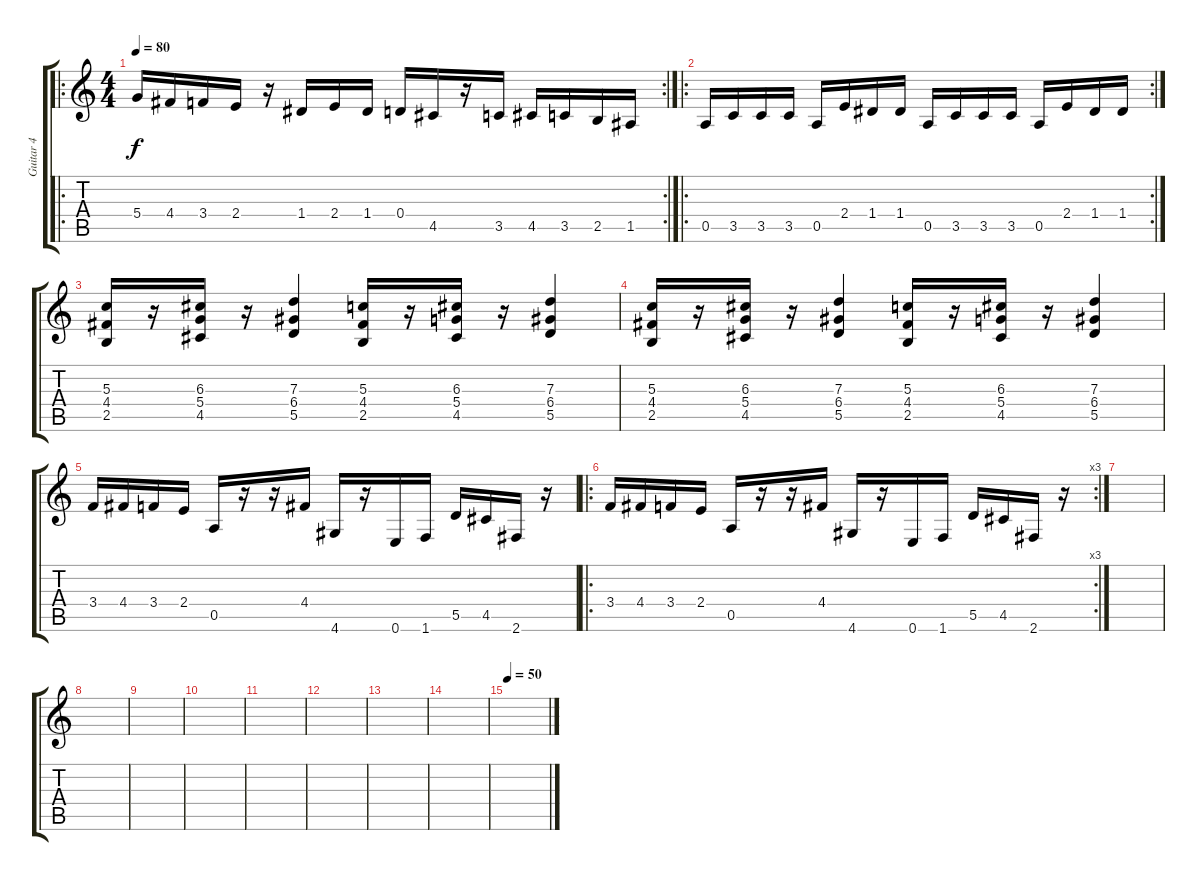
\track ("Guitar 4" "Guitar 4") {instrument distortionguitar}
\staff {score tabs}
\tuning (E4 B3 G3 D3 A2 E2) {hide}
\ro
\rc 2
\ts (4 4)
\tempo 80
\clef g2
\ks c
5.4.16{dy f} 4.4.16 3.4.16 2.4.16 r.16 1.4.16 2.4.16 1.4.16 0.4.16 4.5.16 r.16 3.5.16 4.5.16 3.5.16 2.5.16 1.5.16 |
\ro
\rc 2
0.5.16 3.5.16 3.5.16 3.5.16 0.5.16 2.4.16 1.4.16 1.4.16 0.5.16 3.5.16 3.5.16 3.5.16 0.5.16 2.4.16 1.4.16 1.4.16 |
(5.3 4.4 2.5).16 r.16 (6.3 5.4 4.5).16 r.16 (7.3 6.4 5.5).4 (5.3 4.4 2.5).16 r.16 (6.3 5.4 4.5).16 r.16 (7.3 6.4 5.5).4 |
(5.3 4.4 2.5).16 r.16 (6.3 5.4 4.5).16 r.16 (7.3 6.4 5.5).4 (5.3 4.4 2.5).16 r.16 (6.3 5.4 4.5).16 r.16 (7.3 6.4 5.5).4 |
3.4.16 4.4.16 3.4.16 2.4.16 0.5.16 r.16 r.16 4.4.16 4.6.16 r.16 0.6.16 1.6.16 5.5.16 4.5.16 2.6.16 r.16 |
\ro
\rc 3
3.4.16 4.4.16 3.4.16 2.4.16 0.5.16 r.16 r.16 4.4.16 4.6.16 r.16 0.6.16 1.6.16 5.5.16 4.5.16 2.6.16 r.16 |
|
|
|
|
|
|
|
|
\tempo 50
